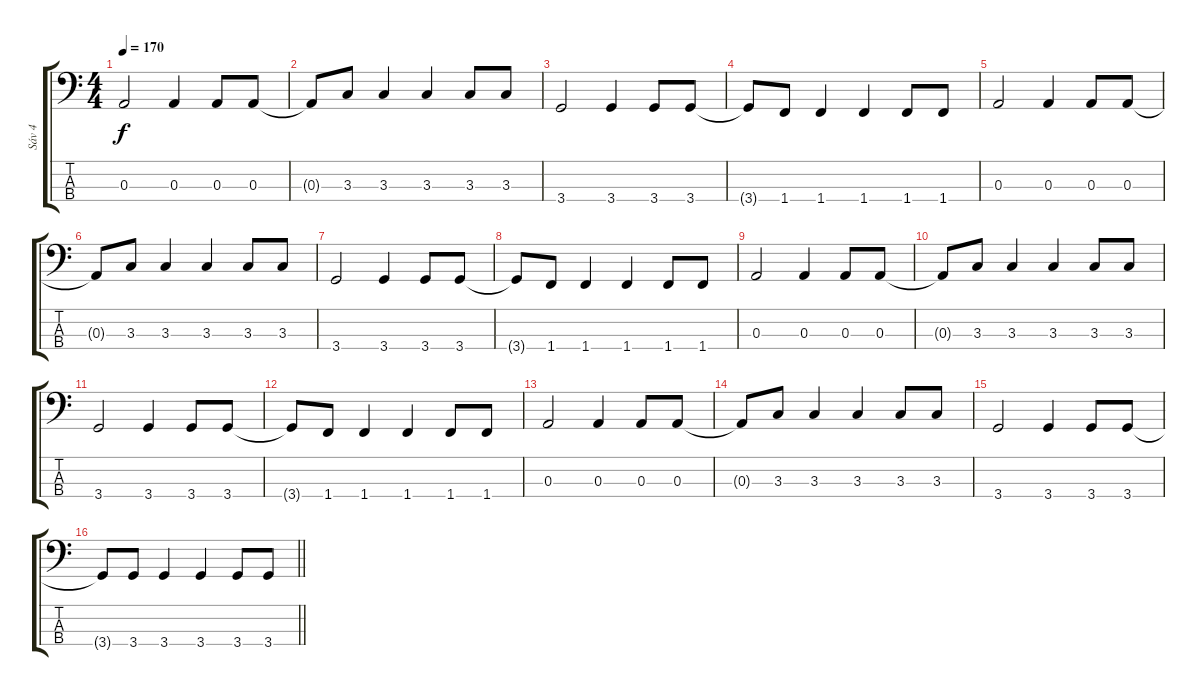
\track ("Sáv 4" "Sáv 4") {instrument electricbassfinger}
\staff {score tabs}
\tuning (G2 D2 A1 E1) {hide}
\ts (4 4)
\section ("" "")
\tempo 170
\clef f4
\ks c
0.3.2{dy f} 0.3.4 0.3.8 0.3.8 |
0.3{t}.8 3.3.8 3.3.4 3.3.4 3.3.8 3.3.8 |
3.4.2 3.4.4 3.4.8 3.4.8 |
3.4{t}.8 1.4.8 1.4.4 1.4.4 1.4.8 1.4.8 |
0.3.2 0.3.4 0.3.8 0.3.8 |
0.3{t}.8 3.3.8 3.3.4 3.3.4 3.3.8 3.3.8 |
3.4.2 3.4.4 3.4.8 3.4.8 |
3.4{t}.8 1.4.8 1.4.4 1.4.4 1.4.8 1.4.8 |
0.3.2 0.3.4 0.3.8 0.3.8 |
0.3{t}.8 3.3.8 3.3.4 3.3.4 3.3.8 3.3.8 |
3.4.2 3.4.4 3.4.8 3.4.8 |
3.4{t}.8 1.4.8 1.4.4 1.4.4 1.4.8 1.4.8 |
0.3.2 0.3.4 0.3.8 0.3.8 |
0.3{t}.8 3.3.8 3.3.4 3.3.4 3.3.8 3.3.8 |
3.4.2 3.4.4 3.4.8 3.4.8 |
\barLineRight lightlight
3.4{t}.8 3.4.8 3.4.4 3.4.4 3.4.8 3.4.8
